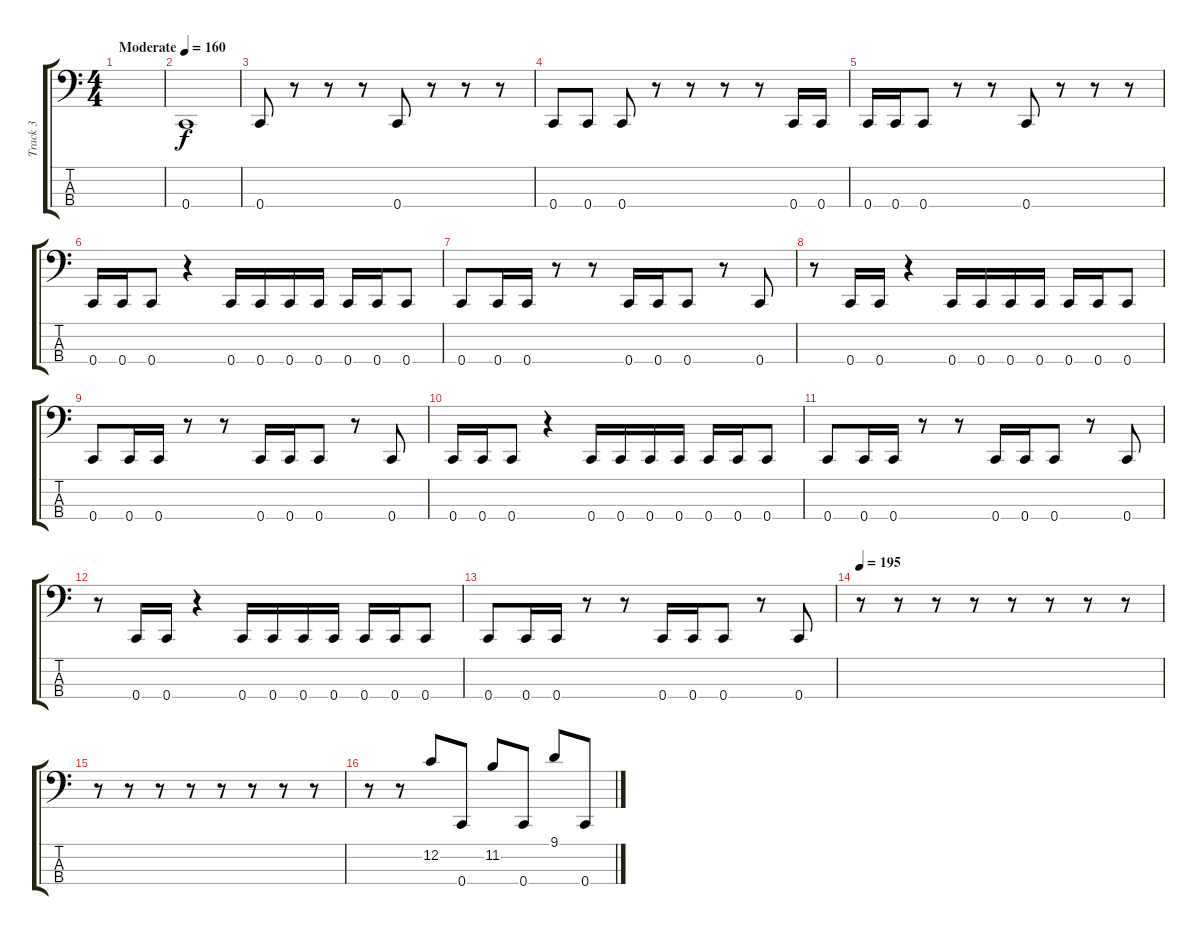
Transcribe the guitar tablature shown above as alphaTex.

\track ("Track 3" "Track 3") {instrument electricbasspick}
\staff {score tabs}
\tuning (F2 C2 G1 C1) {hide}
\ts (4 4)
\tempo (160 "Moderate")
\clef f4
\ks c
|
0.4.1 |
0.4.8 r.8 r.8 r.8 0.4.8 r.8 r.8 r.8 |
0.4.8 0.4.8 0.4.8 r.8 r.8 r.8 r.8 0.4.16 0.4.16 |
0.4.16 0.4.16 0.4.8 r.8 r.8 0.4.8 r.8 r.8 r.8 |
0.4.16 0.4.16 0.4.8 r.4 0.4.16 0.4.16 0.4.16 0.4.16 0.4.16 0.4.16 0.4.8 |
0.4.8 0.4.16 0.4.16 r.8 r.8 0.4.16 0.4.16 0.4.8 r.8 0.4.8 |
r.8 0.4.16 0.4.16 r.4 0.4.16 0.4.16 0.4.16 0.4.16 0.4.16 0.4.16 0.4.8 |
0.4.8 0.4.16 0.4.16 r.8 r.8 0.4.16 0.4.16 0.4.8 r.8 0.4.8 |
0.4.16 0.4.16 0.4.8 r.4 0.4.16 0.4.16 0.4.16 0.4.16 0.4.16 0.4.16 0.4.8 |
0.4.8 0.4.16 0.4.16 r.8 r.8 0.4.16 0.4.16 0.4.8 r.8 0.4.8 |
r.8 0.4.16 0.4.16 r.4 0.4.16 0.4.16 0.4.16 0.4.16 0.4.16 0.4.16 0.4.8 |
0.4.8 0.4.16 0.4.16 r.8 r.8 0.4.16 0.4.16 0.4.8 r.8 0.4.8 |
\tempo 195
r.8 r.8 r.8 r.8 r.8 r.8 r.8 r.8 |
r.8 r.8 r.8 r.8 r.8 r.8 r.8 r.8 |
r.8 r.8 12.2.8 0.4.8 11.2.8 0.4.8 9.1.8 0.4.8
